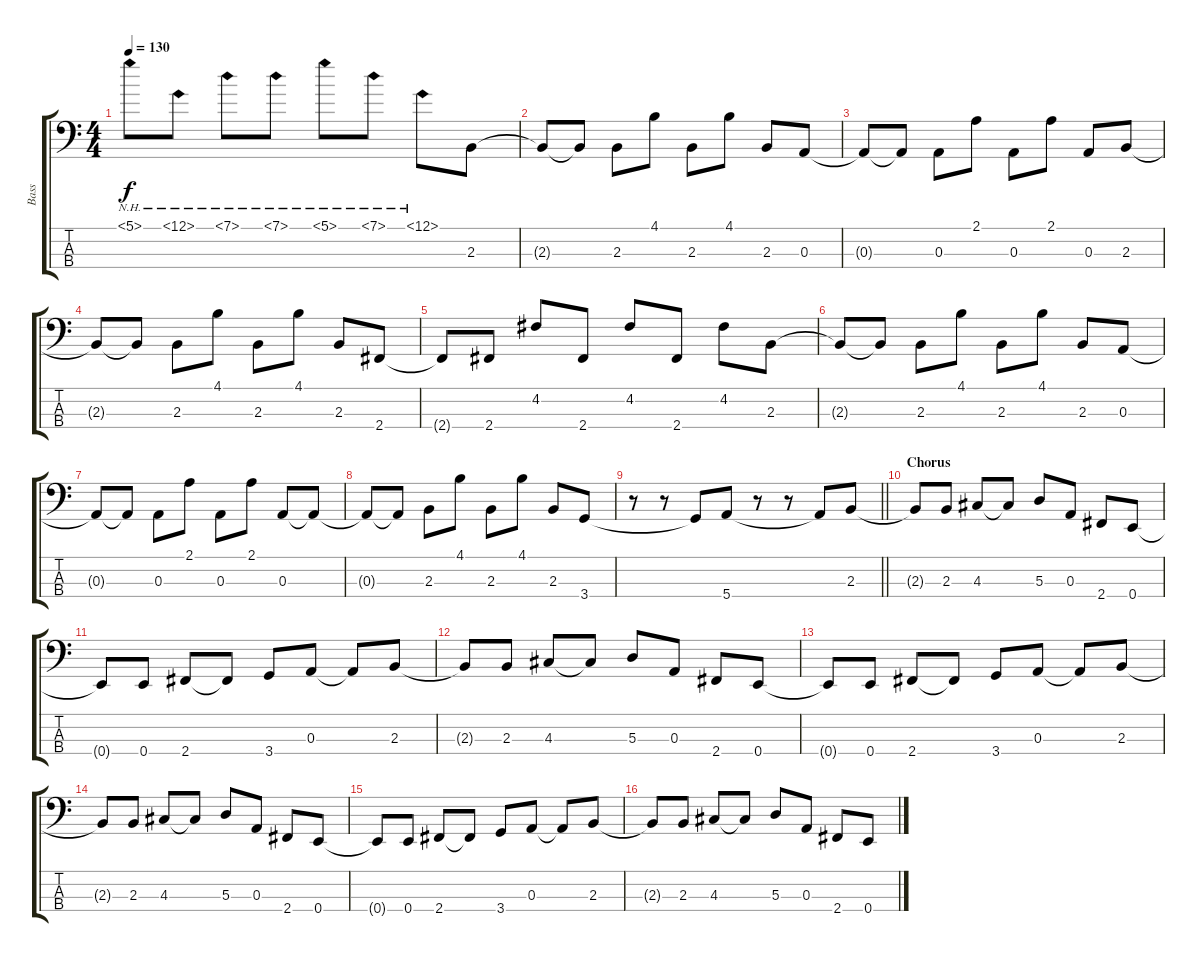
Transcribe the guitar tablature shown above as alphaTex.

\track ("Bass" "Bass") {mute instrument electricbassfinger}
\staff {score tabs}
\tuning (G2 D2 A1 E1) {hide}
\ts (4 4)
\tempo 130
\clef f4
\ks c
5.1{nh}.8{dy f} 12.1{nh}.8 7.1{nh}.8 7.1{nh}.8 5.1{nh}.8 7.1{nh}.8 12.1{nh}.8 2.3.8 |
2.3{t}.8 2.3{t}.8 2.3.8 4.1.8 2.3.8 4.1.8 2.3.8 0.3.8 |
0.3{t}.8 0.3{t}.8 0.3.8 2.1.8 0.3.8 2.1.8 0.3.8 2.3.8 |
2.3{t}.8 2.3{t}.8 2.3.8 4.1.8 2.3.8 4.1.8 2.3.8 2.4.8 |
2.4{t}.8 2.4.8 4.2.8 2.4.8 4.2.8 2.4.8 4.2.8 2.3.8 |
2.3{t}.8 2.3{t}.8 2.3.8 4.1.8 2.3.8 4.1.8 2.3.8 0.3.8 |
0.3{t}.8 0.3{t}.8 0.3.8 2.1.8 0.3.8 2.1.8 0.3.8 0.3{t}.8 |
0.3{t}.8 0.3{t}.8 2.3.8 4.1.8 2.3.8 4.1.8 2.3.8 3.4.8 |
\barLineRight lightlight
r.8 r.8 3.4{t}.8 5.4.8 r.8 r.8 5.4{t}.8 2.3.8 |
\section ("" "Chorus")
2.3{t}.8 2.3.8 4.3.8 4.3{t}.8 5.3.8 0.3.8 2.4.8 0.4.8 |
0.4{t}.8 0.4.8 2.4.8 2.4{t}.8 3.4.8 0.3.8 0.3{t}.8 2.3.8 |
2.3{t}.8 2.3.8 4.3.8 4.3{t}.8 5.3.8 0.3.8 2.4.8 0.4.8 |
0.4{t}.8 0.4.8 2.4.8 2.4{t}.8 3.4.8 0.3.8 0.3{t}.8 2.3.8 |
2.3{t}.8 2.3.8 4.3.8 4.3{t}.8 5.3.8 0.3.8 2.4.8 0.4.8 |
0.4{t}.8 0.4.8 2.4.8 2.4{t}.8 3.4.8 0.3.8 0.3{t}.8 2.3.8 |
2.3{t}.8 2.3.8 4.3.8 4.3{t}.8 5.3.8 0.3.8 2.4.8 0.4.8
